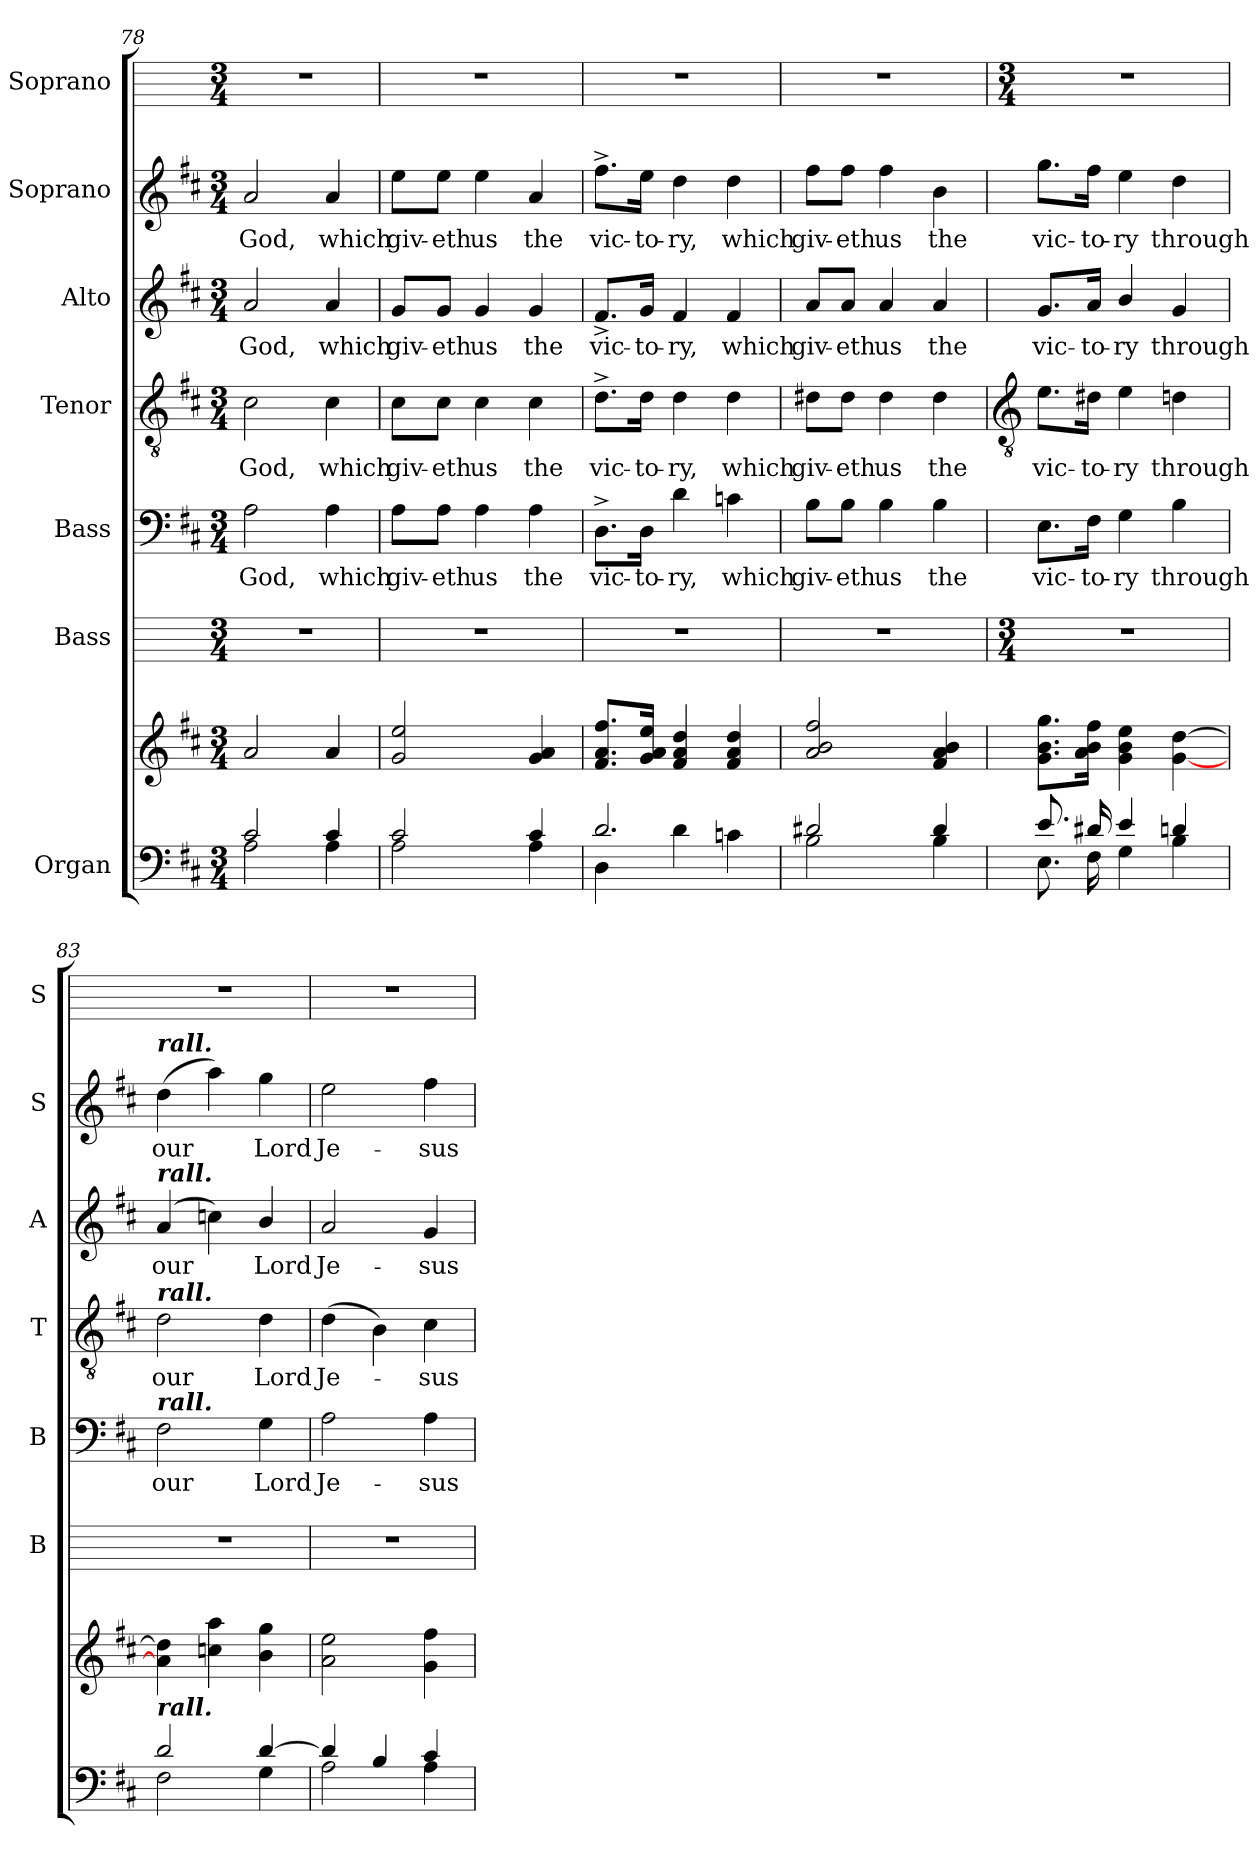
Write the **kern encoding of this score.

**kern	**kern	**kern	**kern	**text	**kern	**text	**kern	**text	**kern	**text	**kern
*part7	*part7	*part6	*part5	*part5	*part4	*part4	*part3	*part3	*part2	*part2	*part1
*staff8	*staff7	*staff6	*staff5	*staff5	*staff4	*staff4	*staff3	*staff3	*staff2	*staff2	*staff1
*I"Organ	*	*I"Bass	*I"Bass	*	*I"Tenor	*	*I"Alto	*	*I"Soprano	*	*I"Soprano
*	*	*I'B	*I'B	*	*I'T	*	*I'A	*	*I'S	*	*I'S
*clefF4	*clefG2	*	*clefF4	*	*clefGv2	*	*clefG2	*	*clefG2	*	*
*k[f#c#]	*k[f#c#]	*	*k[f#c#]	*	*k[f#c#]	*	*k[f#c#]	*	*k[f#c#]	*	*
*D:	*D:	*	*D:	*	*D:	*	*D:	*	*D:	*	*
*M3/4	*M3/4	*M3/4	*M3/4	*	*M3/4	*	*M3/4	*	*M3/4	*	*M3/4
=78	=78	=78	=78	=78	=78	=78	=78	=78	=78	=78	=78
*^	*^	*	*	*	*	*	*	*	*	*	*
!	!	!	!	!	!	!LO:LY:b	!	!LO:LY:b	!	!LO:LY:b	!	!LO:LY:b	!
2c#/	2A\	2a	2.ryy	2.r	2A	God,	2c#	God,	2a	God,	2a	God,	2.r
!	!	!	!	!	!	!LO:LY:b	!	!LO:LY:b	!	!LO:LY:b	!	!LO:LY:b	!
4c#/	4A\	4a	.	.	4A	which	4c#	which	4a	which	4a	which	.
=79	=79	=79	=79	=79	=79	=79	=79	=79	=79	=79	=79	=79	=79
!	!	!	!	!	!	!LO:LY:b	!	!LO:LY:b	!	!LO:LY:b	!	!LO:LY:b	!
2c#/	2A\	2g 2ee	2.ryy	2.r	8A\L	giv-	8c#\L	giv-	8g/L	giv-	8ee\L	giv-	2.r
!	!	!	!	!	!	!LO:LY:b	!	!LO:LY:b	!	!LO:LY:b	!	!LO:LY:b	!
.	.	.	.	.	8A\J	-eth	8c#\J	-eth	8g/J	-eth	8ee\J	-eth	.
!	!	!	!	!	!	!LO:LY:b	!	!LO:LY:b	!	!LO:LY:b	!	!LO:LY:b	!
.	.	.	.	.	4A	us	4c#	us	4g	us	4ee	us	.
!	!	!	!	!	!	!LO:LY:b	!	!LO:LY:b	!	!LO:LY:b	!	!LO:LY:b	!
4c#/	4A\	4g 4a	.	.	4A	the	4c#	the	4g	the	4a	the	.
=80	=80	=80	=80	=80	=80	=80	=80	=80	=80	=80	=80	=80	=80
!	!	!	!	!	!	!LO:LY:b	!	!LO:LY:b	!	!LO:LY:b	!	!LO:LY:b	!
2.d/	4D\	8.f# 8.a 8.ff#L	2.ryy	2.r	8.D^\L	vic-	8.d^\L	vic-	8.f#^/L	vic-	8.ff#^\L	vic-	2.r
!	!	!	!	!	!	!LO:LY:b	!	!LO:LY:b	!	!LO:LY:b	!	!LO:LY:b	!
.	.	16g 16a 16eeJ	.	.	16D\Jk	-to-	16d\Jk	-to-	16g/Jk	-to-	16ee\Jk	-to-	.
!	!	!	!	!	!	!LO:LY:b	!	!LO:LY:b	!	!LO:LY:b	!	!LO:LY:b	!
.	4d\	4f# 4a 4dd	.	.	4d	-ry,	4d	-ry,	4f#	-ry,	4dd	-ry,	.
!	!	!	!	!	!	!LO:LY:b	!	!LO:LY:b	!	!LO:LY:b	!	!LO:LY:b	!
.	4cn\	4f# 4a 4dd	.	.	4cn	which	4d	which	4f#	which	4dd	which	.
=81	=81	=81	=81	=81	=81	=81	=81	=81	=81	=81	=81	=81	=81
!	!	!	!LO:N:vis=1	!	!	!LO:LY:b	!	!LO:LY:b	!	!LO:LY:b	!	!LO:LY:b	!
2d#X/	2B\	2a 2b 2ff#	2.ryy	2.r	8B\L	giv-	8d#X\L	giv-	8a/L	giv-	8ff#\L	giv-	2.r
!	!	!	!	!	!	!LO:LY:b	!	!LO:LY:b	!	!LO:LY:b	!	!LO:LY:b	!
.	.	.	.	.	8B\J	-eth	8d#\J	-eth	8a/J	-eth	8ff#\J	-eth	.
!	!	!	!	!	!	!LO:LY:b	!	!LO:LY:b	!	!LO:LY:b	!	!LO:LY:b	!
.	.	.	.	.	4B	us	4d#	us	4a	us	4ff#	us	.
!	!	!	!	!	!	!LO:LY:b	!	!LO:LY:b	!	!LO:LY:b	!	!LO:LY:b	!
4d#/	4B\	4f# 4a 4b	.	.	4B	the	4d#	the	4a	the	4b	the	.
*	*	*v	*v	*	*	*	*	*	*	*	*	*	*
!!LO:LB:g=z
=82	=82	=82	=82	=82	=82	=82	=82	=82	=82	=82	=82	=82
*	*	*	*	*	*	*clefGv2	*	*	*	*	*	*
*	*	*	*M3/4	*	*	*	*	*	*	*	*	*M3/4
!	!	!	!	!	!LO:LY:b	!	!LO:LY:b	!	!LO:LY:b	!	!LO:LY:b	!
8.e/L	8.E\	8.g 8.b 8.ggL	2.r	8.E\L	vic-	8.e\L	vic-	8.g/L	vic-	8.gg\L	vic-	2.r
!	!	!	!	!	!LO:LY:b	!	!LO:LY:b	!	!LO:LY:b	!	!LO:LY:b	!
16d#X/	16F#\	16a 16b 16ff#J	.	16F#\Jk	-to-	16d#X\Jk	-to-	16a/Jk	-to-	16ff#\Jk	-to-	.
!	!	!	!	!	!LO:LY:b	!	!LO:LY:b	!	!LO:LY:b	!	!LO:LY:b	!
4e/	4G\	4g 4b 4ee	.	4G	-ry	4e	-ry	4b/	-ry	4ee	-ry	.
!	!	!	!	!	!LO:LY:b	!	!LO:LY:b	!	!LO:LY:b	!	!LO:LY:b	!
4dn/	4B\	[4g [4dd	.	4B	through	4dn	through	4g	through	4dd	through	.
=83	=83	=83	=83	=83	=83	=83	=83	=83	=83	=83	=83	=83
!	!	!	!	!	!	!	!	!	!	!LO:TX:a:Bi:t=rall.	!	!
!	!	!	!	!	!	!	!	!LO:TX:a:Bi:t=rall.	!	!	!	!
!	!	!	!	!	!	!LO:TX:a:Bi:t=rall.	!	!	!	!	!	!
!	!	!	!	!LO:TX:a:Bi:t=rall.	!	!	!	!	!	!	!	!
!	!	!LO:TX:b:Bi:t=rall.	!	!	!	!	!	!	!	!	!	!
!	!	!	!	!	!LO:LY:b	!	!LO:LY:b	!	!LO:LY:b	!	!LO:LY:b	!
2d/	2F#\	4a] 4dd]	2.r	2F#	our	2d	our	(<4a	our	(>4dd	our	2.r
.	.	4ccn 4aa	.	.	.	.	.	4ccn)	.	4aa)	.	.
!	!	!	!	!	!LO:LY:b	!	!LO:LY:b	!	!LO:LY:b	!	!LO:LY:b	!
[4d/	4G\	4b 4gg	.	4G	Lord	4d	Lord	4b/	Lord	4gg	Lord	.
=84	=84	=84	=84	=84	=84	=84	=84	=84	=84	=84	=84	=84
!	!	!	!	!	!LO:LY:b	!	!LO:LY:b	!	!LO:LY:b	!	!LO:LY:b	!
4d/]	2A\	2a 2ee	2.r	2A	Je-	(>4d	Je-	2a	Je-	2ee	Je-	2.r
4B/	.	.	.	.	.	4B)	.	.	.	.	.	.
!	!	!	!	!	!LO:LY:b	!	!LO:LY:b	!	!LO:LY:b	!	!LO:LY:b	!
4c#/	4A\	4g 4ff#	.	4A	-sus	4c#	sus	4g	-sus	4ff#	-sus	.
*v	*v	*	*	*	*	*	*	*	*	*	*	*
=	=	=	=	=	=	=	=	=	=	=	=
*-	*-	*-	*-	*-	*-	*-	*-	*-	*-	*-	*-
